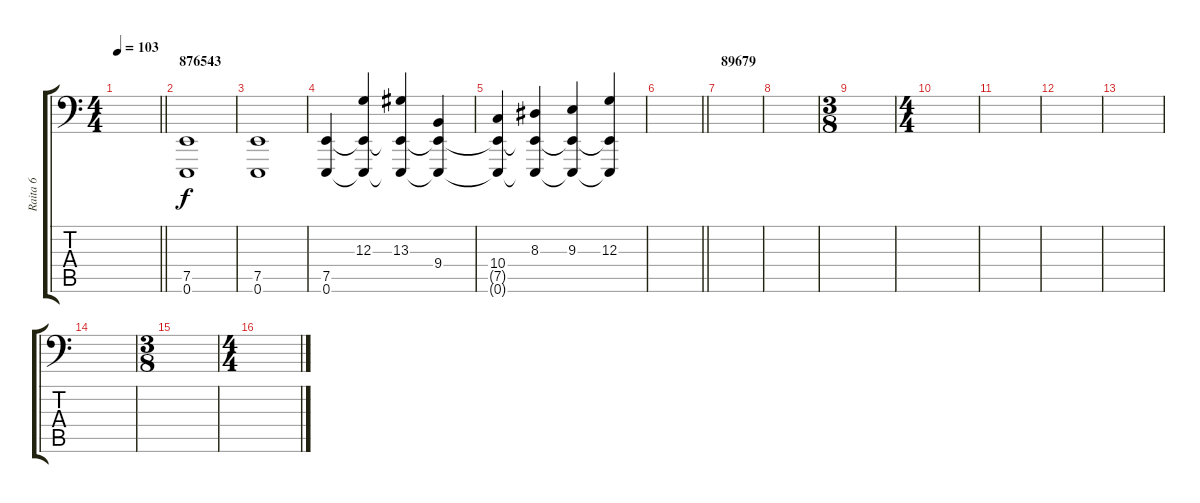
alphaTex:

\track ("Raita 6" "Raita 6") {instrument drawbarorgan}
\staff {score tabs}
\tuning (E3 B2 G2 D2 A1 E1) {hide}
\ts (4 4)
\tempo 103
\clef f4
\barLineRight lightlight
\ks c
|
\section ("" "876543")
(7.5 0.6).1{volume 9 instrument churchorgan} |
(7.5 0.6).1 |
(7.5 0.6).4 (12.3 7.5{t} 0.6{t}).4 (13.3 7.5{t} 0.6{t}).4 (9.4 7.5{t} 0.6{t}).4 |
(10.4 7.5{t} 0.6{t}).4 (8.3 7.5{t} 0.6{t}).4 (9.3 7.5{t} 0.6{t}).4 (12.3 7.5{t} 0.6{t}).4 |
\barLineRight lightlight
|
\section ("" "89679")
|
|
\ts (3 8)
|
\ts (4 4)
|
|
|
|
|
\ts (3 8)
|
\ts (4 4)
